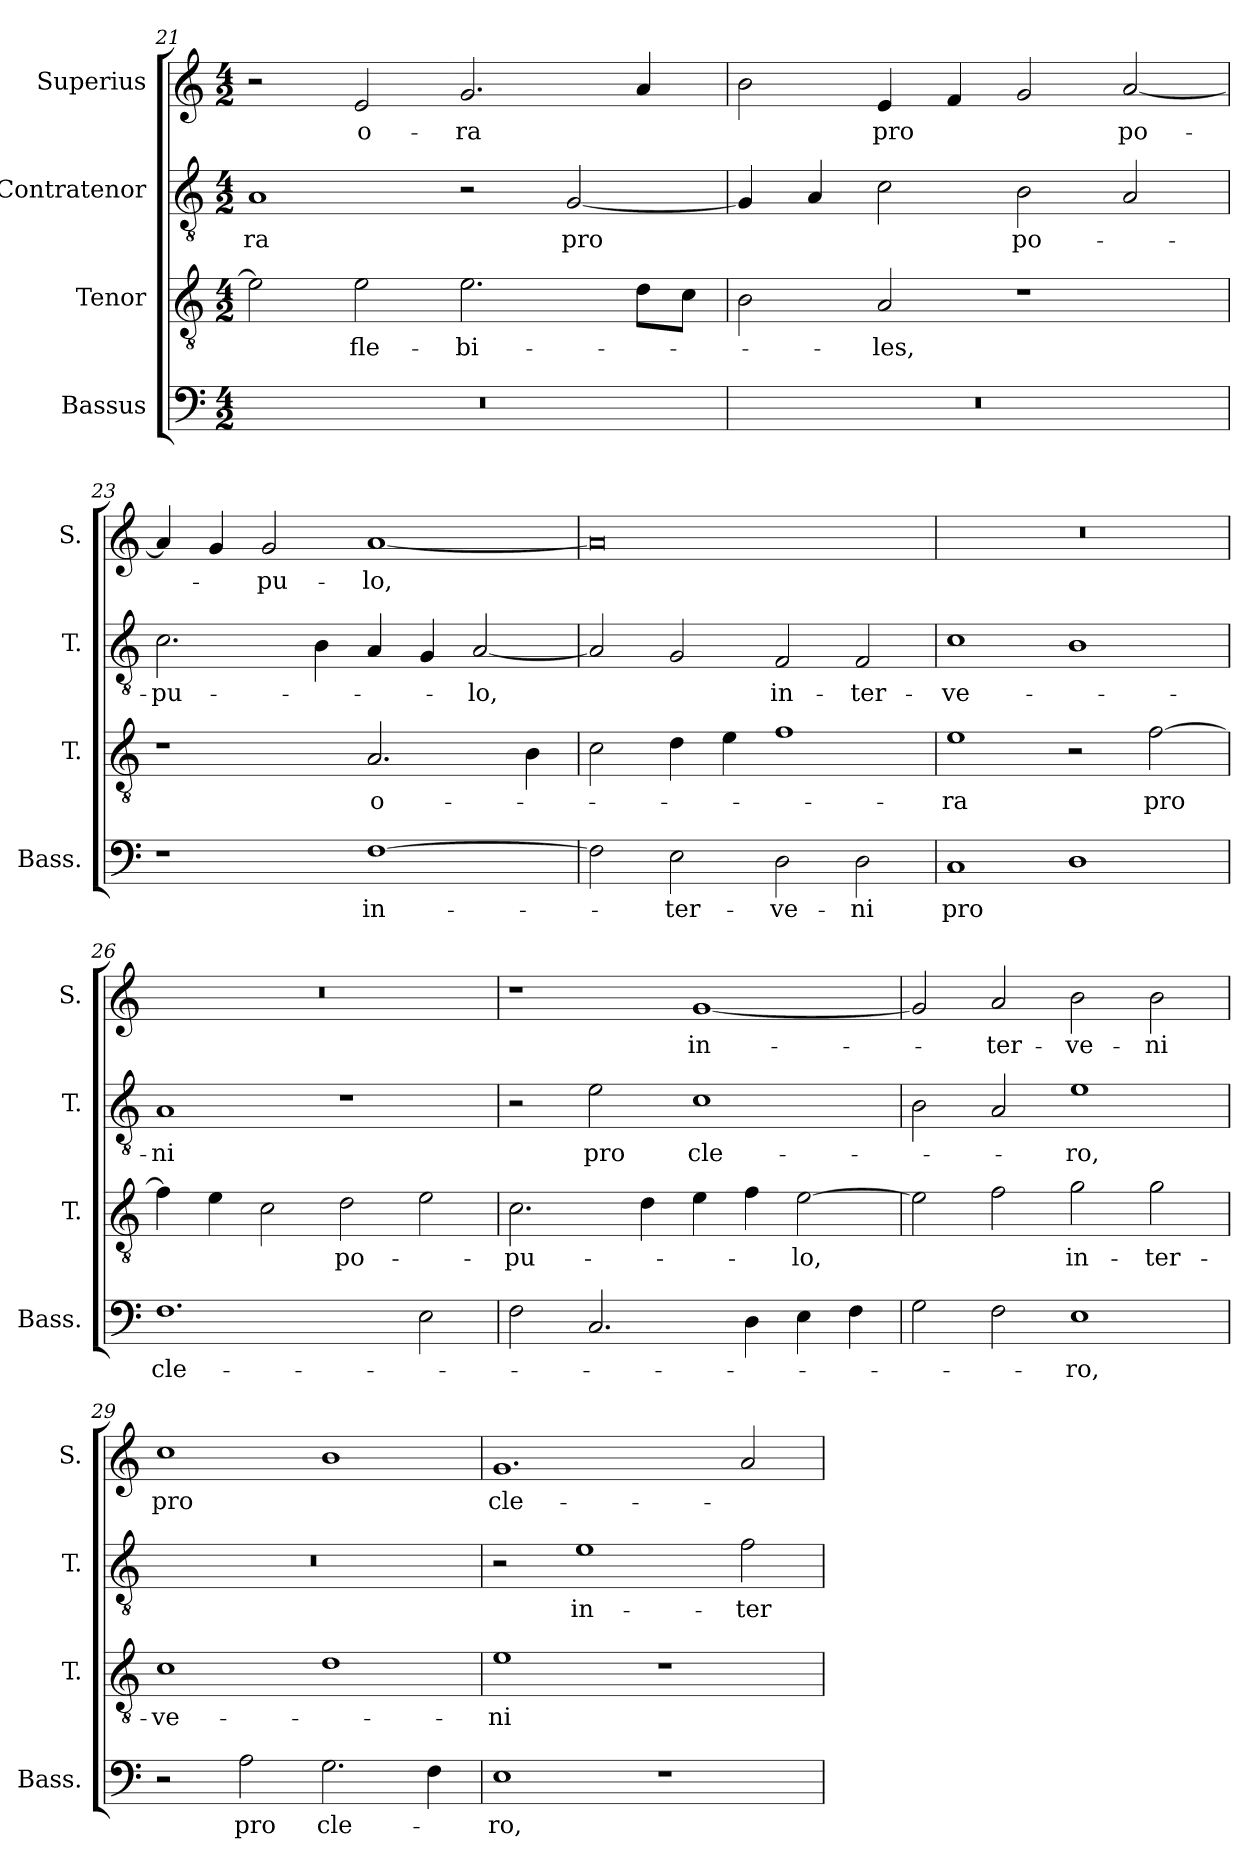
**kern	**text	**kern	**text	**kern	**text	**kern	**text
*part4	*part4	*part3	*part3	*part2	*part2	*part1	*part1
*staff4	*staff4	*staff3	*staff3	*staff2	*staff2	*staff1	*staff1
*I"Bassus	*	*I"Tenor	*	*I"Contratenor	*	*I"Superius	*
*I'Bass.	*	*I'T.	*	*I'T.	*	*I'S.	*
*clefF4	*	*clefGv2	*	*clefGv2	*	*clefG2	*
*k[]	*	*k[]	*	*k[]	*	*k[]	*
*C:	*	*C:	*	*C:	*	*C:	*
*M4/2	*	*M4/2	*	*M4/2	*	*M4/2	*
=21	=21	=21	=21	=21	=21	=21	=21
0r	.	2e\]	.	1A/	-ra	2r	.
.	.	2e\	fle-	.	.	2e/	o-
.	.	2.e\	-bi-	2r	.	2.g/	-ra
.	.	.	.	[2G/	pro	.	.
.	.	8d\L	.	.	.	4a/	.
.	.	8c\J	.	.	.	.	.
!!LO:LB:g=z
=22	=22	=22	=22	=22	=22	=22	=22
0r	.	2B\	.	4G/]	.	2b\	.
.	.	.	.	4A/	.	.	.
.	.	2A/	-les,	2c\	.	4e/	pro
.	.	.	.	.	.	4f/	.
.	.	1r	.	2B\	po-	2g/	.
.	.	.	.	2A/	.	[2a/	po-
=23	=23	=23	=23	=23	=23	=23	=23
1r	.	1r	.	2.c\	-pu-	4a/]	.
.	.	.	.	.	.	4g/	.
.	.	.	.	.	.	2g/	-pu-
.	.	.	.	4B\	.	.	.
[1F\	in-	2.A/	o-	4A/	.	[1a/	-lo,
.	.	.	.	4G/	.	.	.
.	.	.	.	[2A/	-lo,	.	.
.	.	4B\	.	.	.	.	.
=24	=24	=24	=24	=24	=24	=24	=24
2F\]	.	2c\	.	2A/]	.	0a/]	.
2E\	-ter-	4d\	.	2G/	.	.	.
.	.	4e\	.	.	.	.	.
2D\	-ve-	1f\	.	2F/	in-	.	.
2D\	-ni	.	.	2F/	-ter-	.	.
!!LO:PB:g=z
=25	=25	=25	=25	=25	=25	=25	=25
1C/	pro	1e\	-ra	1c\	-ve-	0r	.
1D\	.	2r	.	1B\	.	.	.
.	.	[2f\	pro	.	.	.	.
=26	=26	=26	=26	=26	=26	=26	=26
1.F\	cle-	4f\]	.	1A/	-ni	0r	.
.	.	4e\	.	.	.	.	.
.	.	2c\	.	.	.	.	.
.	.	2d\	po-	1r	.	.	.
2E\	.	2e\	.	.	.	.	.
=27	=27	=27	=27	=27	=27	=27	=27
2F\	.	2.c\	-pu-	2r	.	1r	.
2.C/	.	.	.	2e\	pro	.	.
.	.	4d\	.	.	.	.	.
.	.	4e\	.	1c\	cle-	[1g/	in-
4D\	.	4f\	.	.	.	.	.
4E\	.	[2e\	-lo,	.	.	.	.
4F\	.	.	.	.	.	.	.
!!LO:LB:g=z
=28	=28	=28	=28	=28	=28	=28	=28
2G\	.	2e\]	.	2B\	.	2g/]	.
2F\	.	2f\	.	2A/	.	2a/	-ter-
1E\	-ro,	2g\	in-	1e\	-ro,	2b\	-ve-
.	.	2g\	-ter-	.	.	2b\	-ni
=29	=29	=29	=29	=29	=29	=29	=29
2r	.	1c\	-ve-	0r	.	1cc\	pro
2A\	pro	.	.	.	.	.	.
2.G\	cle-	1d\	.	.	.	1b\	.
4F\	.	.	.	.	.	.	.
=30	=30	=30	=30	=30	=30	=30	=30
1E\	-ro,	1e\	-ni	2r	.	1.g/	cle-
.	.	.	.	1e\	in-	.	.
1r	.	1r	.	.	.	.	.
.	.	.	.	2f\	-ter-	2a/	.
=	=	=	=	=	=	=	=
*-	*-	*-	*-	*-	*-	*-	*-
